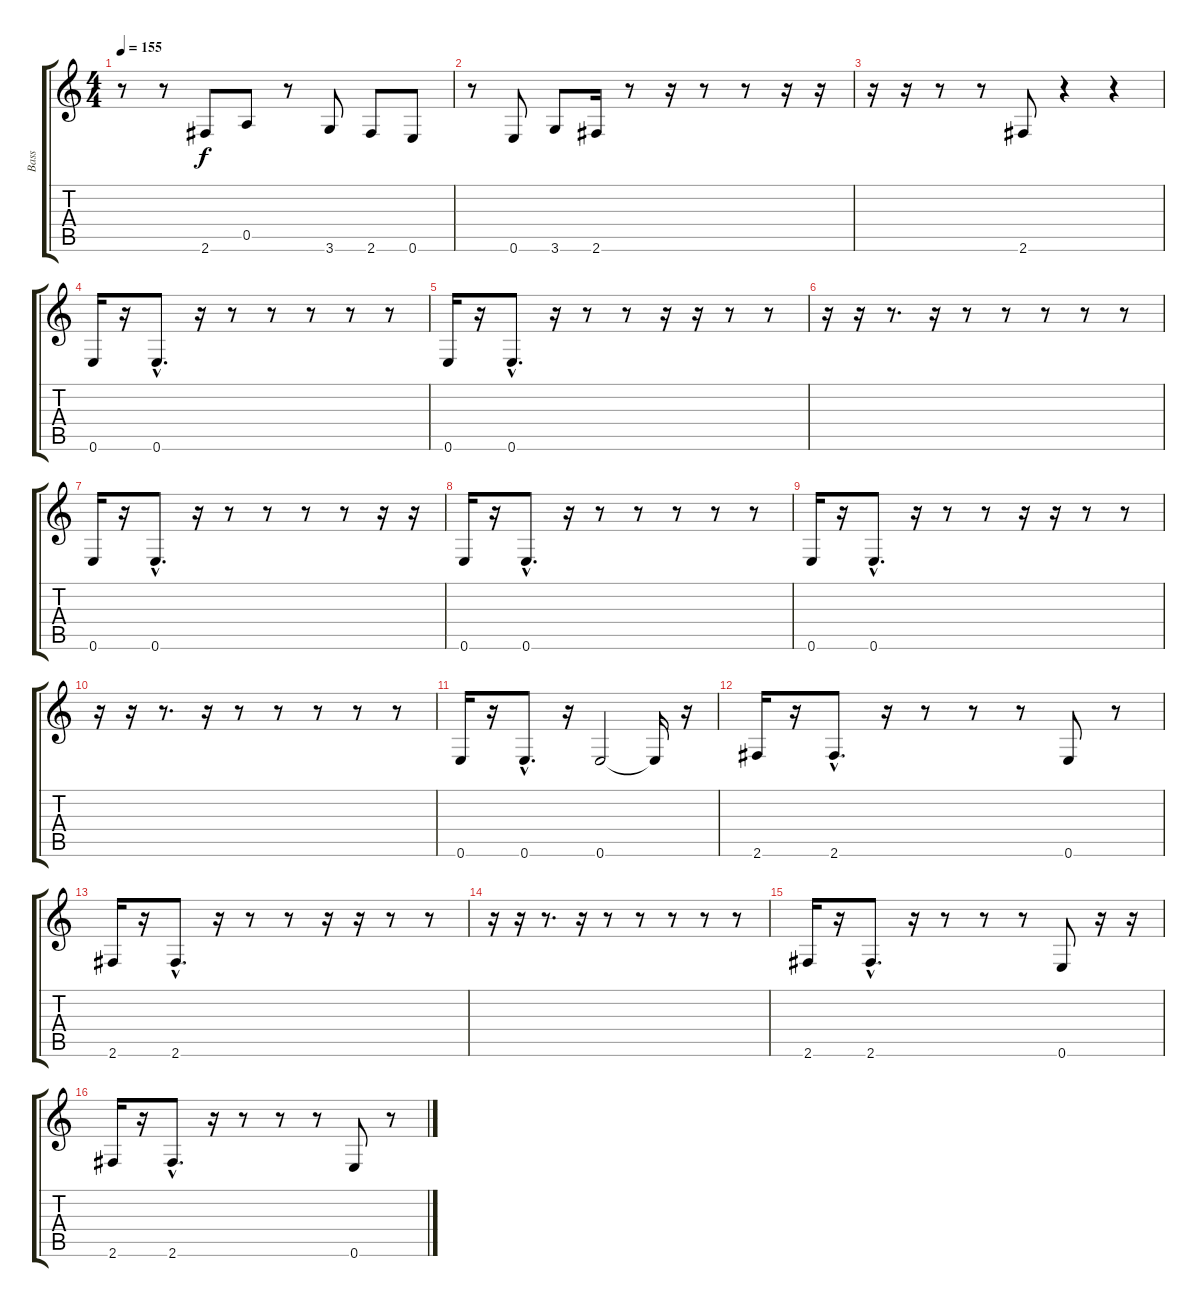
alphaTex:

\track ("Bass" "Bass") {instrument electricbassfinger}
\staff {score tabs}
\tuning (E4 B3 G3 D3 A2 E2) {hide}
\ts (4 4)
\tempo 155
\clef g2
\ks c
r.8{dy f} r.8 2.6.8 0.5.8 r.8 3.6.8 2.6.8 0.6.8 |
r.8 0.6.8 3.6.8 2.6.16 r.8 r.16 r.8 r.8 r.16 r.16 |
r.16 r.16 r.8 r.8 2.6.8 r.4 r.4 |
0.6.16 r.16 0.6{hac}.8{d} r.16 r.8 r.8 r.8 r.8 r.8 |
0.6.16 r.16 0.6{hac}.8{d} r.16 r.8 r.8 r.16 r.16 r.8 r.8 |
r.16 r.16 r.8{d} r.16 r.8 r.8 r.8 r.8 r.8 |
0.6.16 r.16 0.6{hac}.8{d} r.16 r.8 r.8 r.8 r.8 r.16 r.16 |
0.6.16 r.16 0.6{hac}.8{d} r.16 r.8 r.8 r.8 r.8 r.8 |
0.6.16 r.16 0.6{hac}.8{d} r.16 r.8 r.8 r.16 r.16 r.8 r.8 |
r.16 r.16 r.8{d} r.16 r.8 r.8 r.8 r.8 r.8 |
0.6.16 r.16 0.6{hac}.8{d} r.16 0.6.2 0.6{t}.16 r.16 |
2.6.16 r.16 2.6{hac}.8{d} r.16 r.8 r.8 r.8 0.6.8 r.8 |
2.6.16 r.16 2.6{hac}.8{d} r.16 r.8 r.8 r.16 r.16 r.8 r.8 |
r.16 r.16 r.8{d} r.16 r.8 r.8 r.8 r.8 r.8 |
2.6.16 r.16 2.6{hac}.8{d} r.16 r.8 r.8 r.8 0.6.8 r.16 r.16 |
2.6.16 r.16 2.6{hac}.8{d} r.16 r.8 r.8 r.8 0.6.8 r.8
